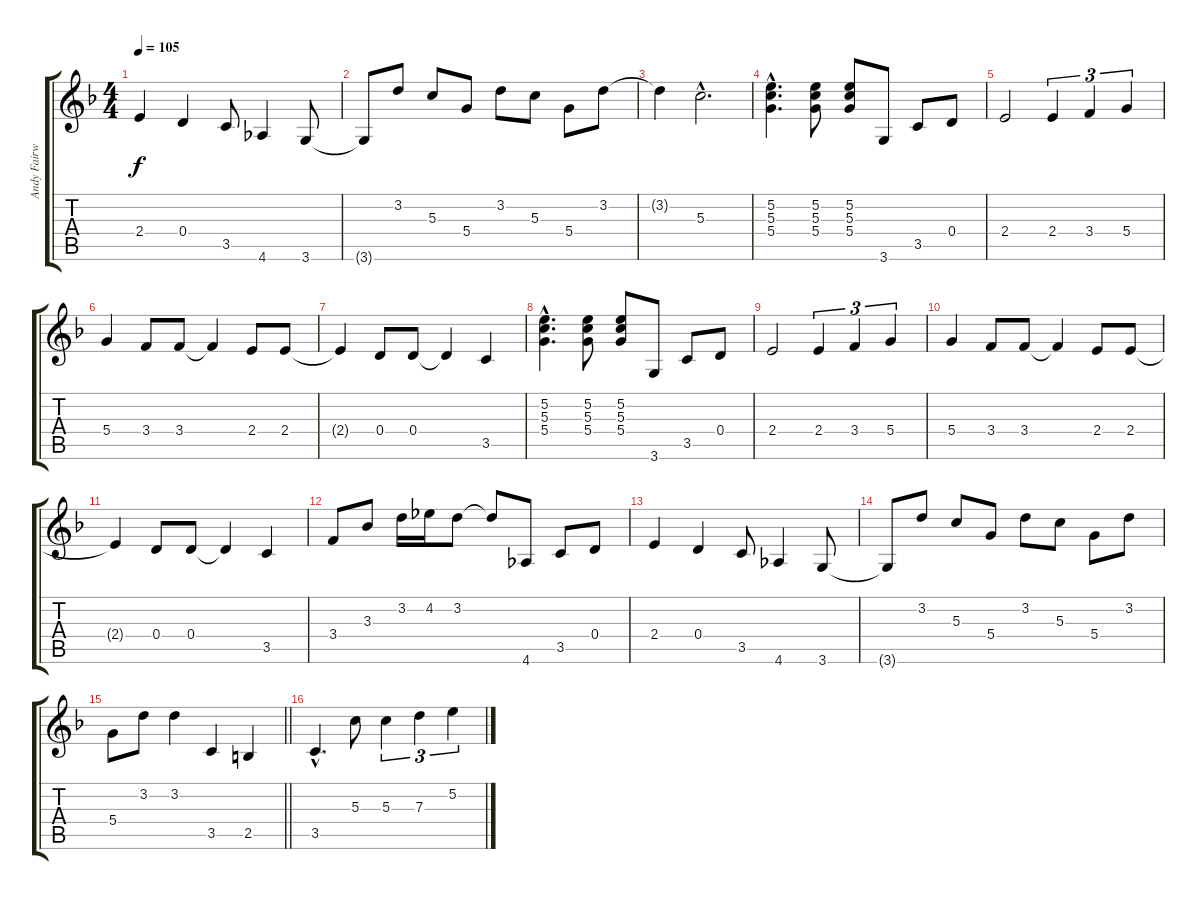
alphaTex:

\track ("Andy Fairweather Low Guitar II" "Andy Fairw") {instrument distortionguitar}
\staff {score tabs}
\tuning (E4 B3 G3 D3 A2 E2) {hide}
\ts (4 4)
\tempo 105
\clef g2
\ks f
2.4.4{dy f} 0.4.4 3.5.8 4.6.4 3.6.8 |
3.6{t}.8 3.2.8 5.3.8 5.4.8 3.2.8 5.3.8 5.4.8 3.2.8 |
3.2{t}.4 5.3{hac}.2{d} |
(5.2{hac} 5.3{hac} 5.4{hac}).4{d} (5.2 5.3 5.4).8 (5.2 5.3 5.4).8 3.6.8 3.5.8 0.4.8 |
2.4.2 2.4.4{tu (3 2)} 3.4.4{tu (3 2)} 5.4.4{tu (3 2)} |
5.4.4 3.4.8 3.4.8 3.4{t}.4 2.4.8 2.4.8 |
2.4{t}.4 0.4.8 0.4.8 0.4{t}.4 3.5.4 |
(5.2{hac} 5.3{hac} 5.4{hac}).4{d} (5.2 5.3 5.4).8 (5.2 5.3 5.4).8 3.6.8 3.5.8 0.4.8 |
2.4.2 2.4.4{tu (3 2)} 3.4.4{tu (3 2)} 5.4.4{tu (3 2)} |
5.4.4 3.4.8 3.4.8 3.4{t}.4 2.4.8 2.4.8 |
2.4{t}.4 0.4.8 0.4.8 0.4{t}.4 3.5.4 |
3.4.8 3.3.8 3.2.16 4.2.16 3.2.8 3.2{t}.8 4.6.8 3.5.8 0.4.8 |
2.4.4 0.4.4 3.5.8 4.6.4 3.6.8 |
3.6{t}.8 3.2.8 5.3.8 5.4.8 3.2.8 5.3.8 5.4.8 3.2.8 |
\barLineRight lightlight
5.4.8 3.2.8 3.2.4 3.5.4 2.5.4 |
3.5{hac}.4{d} 5.3.8 5.3.4{tu (3 2)} 7.3.4{tu (3 2)} 5.2.4{tu (3 2)}
